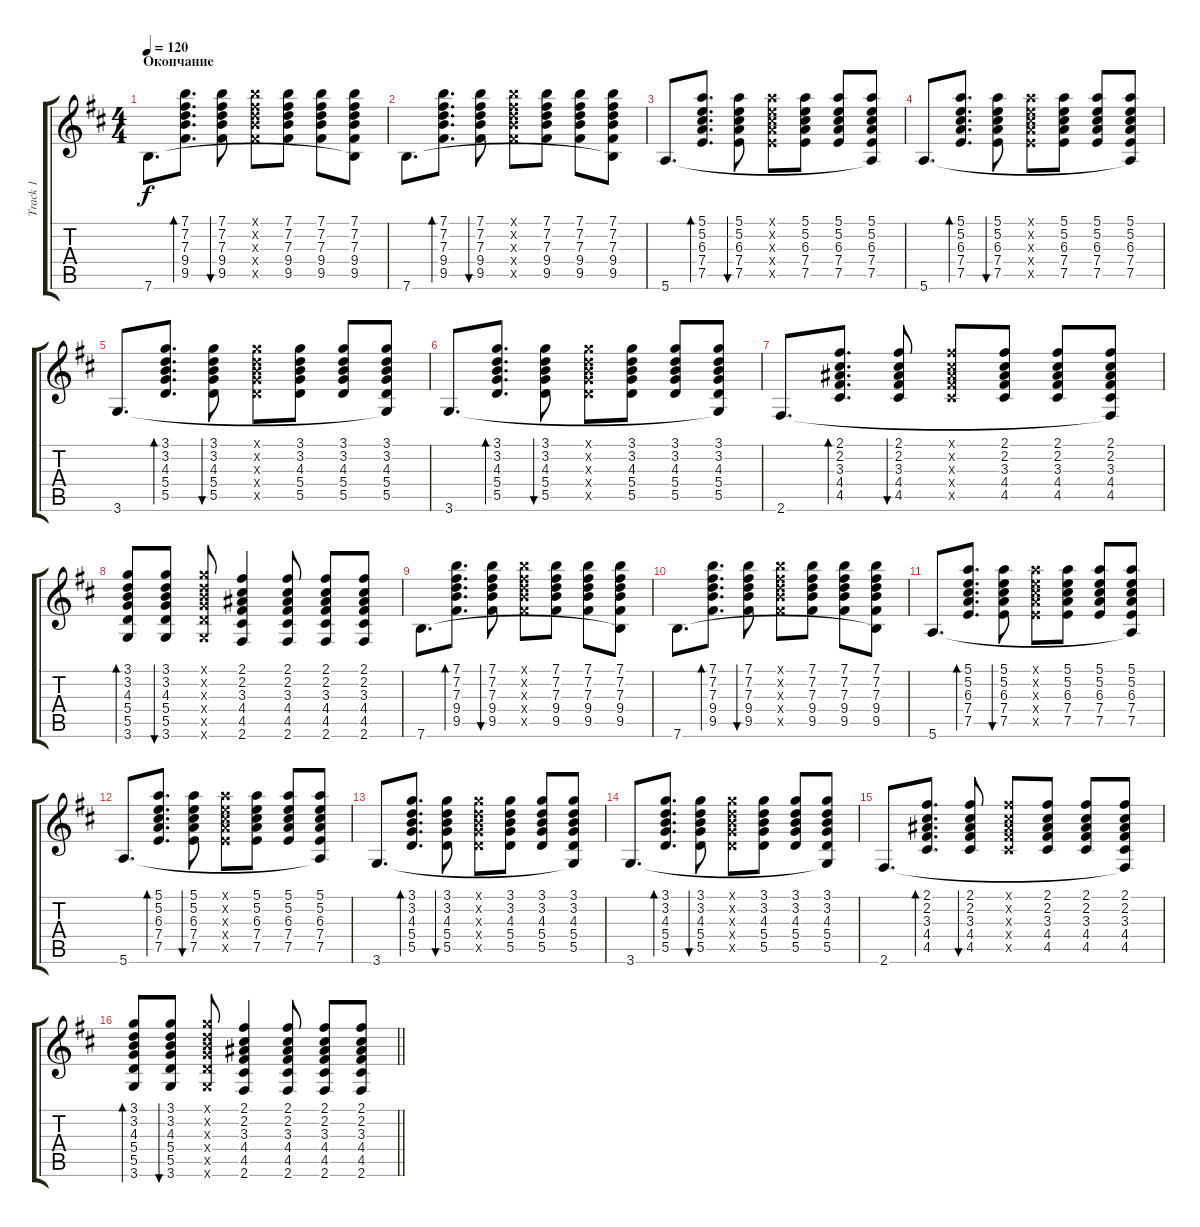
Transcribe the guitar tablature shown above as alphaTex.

\track ("Track 1" "Track 1") {instrument acousticguitarsteel}
\staff {score tabs}
\tuning (E4 B3 G3 D3 A2 E2) {hide}
\ts (4 4)
\section ("" "Окончание")
\tempo 120
\clef g2
\ks bminor
7.6.8{d dy f} (7.1 7.2 7.3 9.4 9.5).8{d bd 240} (7.1 7.2 7.3 9.4 9.5).8{bu 60} (7.1{x} 7.2{x} 7.3{x} 9.4{x} 9.5{x}).8 (7.1 7.2 7.3 9.4 9.5).8 (7.1 7.2 7.3 9.4 9.5).8 (7.1 7.2 7.3 9.4 9.5 7.6{t}).8 |
7.6.8{d} (7.1 7.2 7.3 9.4 9.5).8{d bd 240} (7.1 7.2 7.3 9.4 9.5).8{bu 60} (7.1{x} 7.2{x} 7.3{x} 9.4{x} 9.5{x}).8 (7.1 7.2 7.3 9.4 9.5).8 (7.1 7.2 7.3 9.4 9.5).8 (7.1 7.2 7.3 9.4 9.5 7.6{t}).8 |
5.6.8{d} (5.1 5.2 6.3 7.4 7.5).8{d bd 240} (5.1 5.2 6.3 7.4 7.5).8{bu 60} (5.1{x} 5.2{x} 6.3{x} 7.4{x} 7.5{x}).8 (5.1 5.2 6.3 7.4 7.5).8 (5.1 5.2 6.3 7.4 7.5).8 (5.1 5.2 6.3 7.4 7.5 5.6{t}).8 |
5.6.8{d} (5.1 5.2 6.3 7.4 7.5).8{d bd 240} (5.1 5.2 6.3 7.4 7.5).8{bu 60} (5.1{x} 5.2{x} 6.3{x} 7.4{x} 7.5{x}).8 (5.1 5.2 6.3 7.4 7.5).8 (5.1 5.2 6.3 7.4 7.5).8 (5.1 5.2 6.3 7.4 7.5 5.6{t}).8 |
3.6.8{d} (3.1 3.2 4.3 5.4 5.5).8{d bd 240} (3.1 3.2 4.3 5.4 5.5).8{bu 60} (3.1{x} 3.2{x} 4.3{x} 5.4{x} 5.5{x}).8 (3.1 3.2 4.3 5.4 5.5).8 (3.1 3.2 4.3 5.4 5.5).8 (3.1 3.2 4.3 5.4 5.5 3.6{t}).8 |
3.6.8{d} (3.1 3.2 4.3 5.4 5.5).8{d bd 240} (3.1 3.2 4.3 5.4 5.5).8{bu 60} (3.1{x} 3.2{x} 4.3{x} 5.4{x} 5.5{x}).8 (3.1 3.2 4.3 5.4 5.5).8 (3.1 3.2 4.3 5.4 5.5).8 (3.1 3.2 4.3 5.4 5.5 3.6{t}).8 |
2.6.8{d} (2.1 2.2 3.3 4.4 4.5).8{d bd 240} (2.1 2.2 3.3 4.4 4.5).8{bu 60} (2.1{x} 2.2{x} 3.3{x} 4.4{x} 4.5{x}).8 (2.1 2.2 3.3 4.4 4.5).8 (2.1 2.2 3.3 4.4 4.5).8 (2.1 2.2 3.3 4.4 4.5 2.6{t}).8 |
(3.1 3.2 4.3 5.4 5.5 3.6).8{bd 240} (3.1 3.2 4.3 5.4 5.5 3.6).8{bu 60} (3.1{x} 3.2{x} 4.3{x} 5.4{x} 5.5{x} 3.6{x}).8 (2.1 2.2 3.3 4.4 4.5 2.6).4 (2.1 2.2 3.3 4.4 4.5 2.6).8 (2.1 2.2 3.3 4.4 4.5 2.6).8 (2.1 2.2 3.3 4.4 4.5 2.6).8 |
7.6.8{d} (7.1 7.2 7.3 9.4 9.5).8{d bd 240} (7.1 7.2 7.3 9.4 9.5).8{bu 60} (7.1{x} 7.2{x} 7.3{x} 9.4{x} 9.5{x}).8 (7.1 7.2 7.3 9.4 9.5).8 (7.1 7.2 7.3 9.4 9.5).8 (7.1 7.2 7.3 9.4 9.5 7.6{t}).8 |
7.6.8{d} (7.1 7.2 7.3 9.4 9.5).8{d bd 240} (7.1 7.2 7.3 9.4 9.5).8{bu 60} (7.1{x} 7.2{x} 7.3{x} 9.4{x} 9.5{x}).8 (7.1 7.2 7.3 9.4 9.5).8 (7.1 7.2 7.3 9.4 9.5).8 (7.1 7.2 7.3 9.4 9.5 7.6{t}).8 |
5.6.8{d} (5.1 5.2 6.3 7.4 7.5).8{d bd 240} (5.1 5.2 6.3 7.4 7.5).8{bu 60} (5.1{x} 5.2{x} 6.3{x} 7.4{x} 7.5{x}).8 (5.1 5.2 6.3 7.4 7.5).8 (5.1 5.2 6.3 7.4 7.5).8 (5.1 5.2 6.3 7.4 7.5 5.6{t}).8 |
5.6.8{d} (5.1 5.2 6.3 7.4 7.5).8{d bd 240} (5.1 5.2 6.3 7.4 7.5).8{bu 60} (5.1{x} 5.2{x} 6.3{x} 7.4{x} 7.5{x}).8 (5.1 5.2 6.3 7.4 7.5).8 (5.1 5.2 6.3 7.4 7.5).8 (5.1 5.2 6.3 7.4 7.5 5.6{t}).8 |
3.6.8{d} (3.1 3.2 4.3 5.4 5.5).8{d bd 240} (3.1 3.2 4.3 5.4 5.5).8{bu 60} (3.1{x} 3.2{x} 4.3{x} 5.4{x} 5.5{x}).8 (3.1 3.2 4.3 5.4 5.5).8 (3.1 3.2 4.3 5.4 5.5).8 (3.1 3.2 4.3 5.4 5.5 3.6{t}).8 |
3.6.8{d} (3.1 3.2 4.3 5.4 5.5).8{d bd 240} (3.1 3.2 4.3 5.4 5.5).8{bu 60} (3.1{x} 3.2{x} 4.3{x} 5.4{x} 5.5{x}).8 (3.1 3.2 4.3 5.4 5.5).8 (3.1 3.2 4.3 5.4 5.5).8 (3.1 3.2 4.3 5.4 5.5 3.6{t}).8 |
2.6.8{d} (2.1 2.2 3.3 4.4 4.5).8{d bd 240} (2.1 2.2 3.3 4.4 4.5).8{bu 60} (2.1{x} 2.2{x} 3.3{x} 4.4{x} 4.5{x}).8 (2.1 2.2 3.3 4.4 4.5).8 (2.1 2.2 3.3 4.4 4.5).8 (2.1 2.2 3.3 4.4 4.5 2.6{t}).8 |
\barLineRight lightlight
(3.1 3.2 4.3 5.4 5.5 3.6).8{bd 240} (3.1 3.2 4.3 5.4 5.5 3.6).8{bu 60} (3.1{x} 3.2{x} 4.3{x} 5.4{x} 5.5{x} 3.6{x}).8 (2.1 2.2 3.3 4.4 4.5 2.6).4 (2.1 2.2 3.3 4.4 4.5 2.6).8 (2.1 2.2 3.3 4.4 4.5 2.6).8 (2.1 2.2 3.3 4.4 4.5 2.6).8
